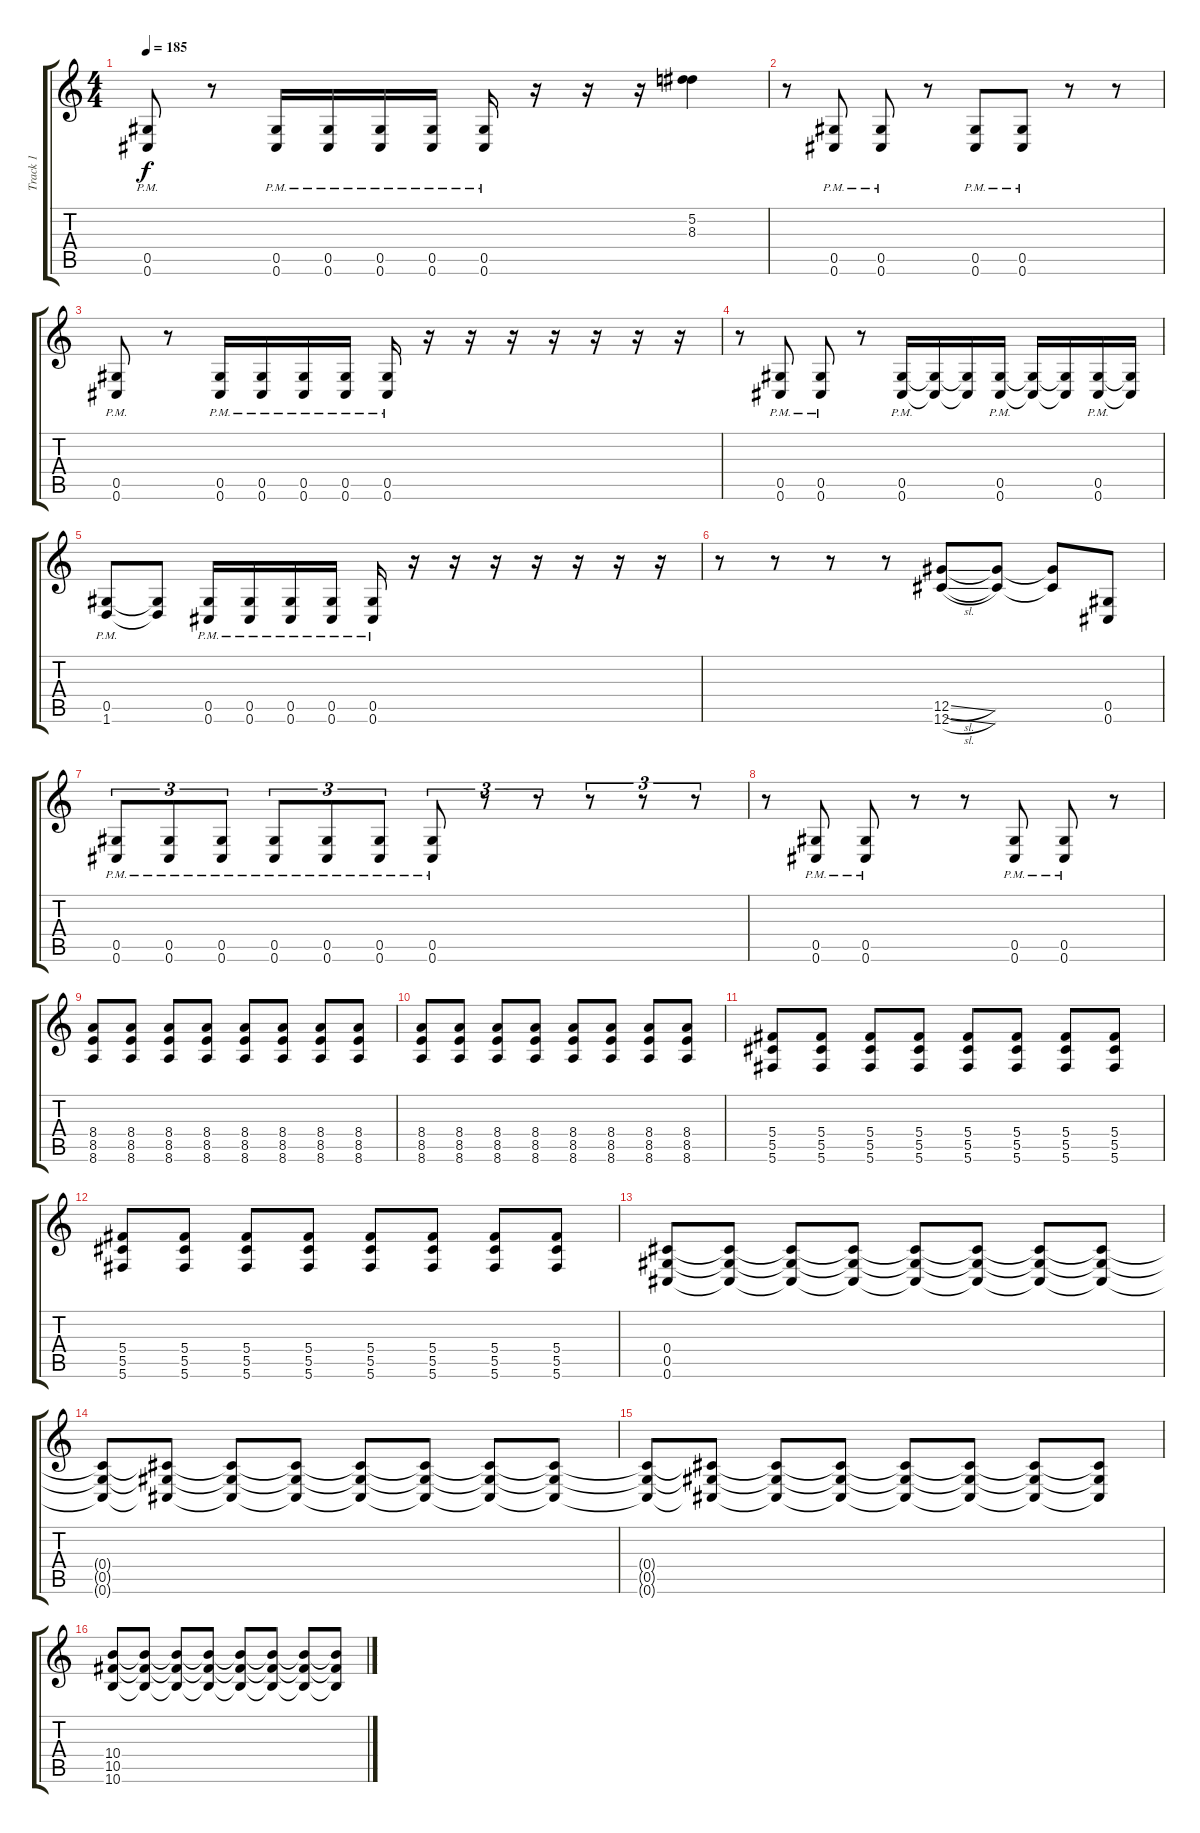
\track ("Track 1" "Track 1") {instrument distortionguitar}
\staff {score tabs}
\tuning (Eb4 Bb3 Gb3 Db3 Ab2 Db2) {hide}
\ts (4 4)
\tempo 185
\clef g2
\ks c
(0.5{pm} 0.6{pm}).8{dy f} r.8 (0.5{pm} 0.6{pm}).16 (0.5{pm} 0.6{pm}).16 (0.5{pm} 0.6{pm}).16 (0.5{pm} 0.6{pm}).16 (0.5{pm} 0.6{pm}).16 r.16 r.16 r.16 (5.2 8.3).4 |
r.8 (0.5{pm} 0.6{pm}).8 (0.5{pm} 0.6{pm}).8 r.8 (0.5{pm} 0.6{pm}).8 (0.5{pm} 0.6{pm}).8 r.8 r.8 |
(0.5{pm} 0.6{pm}).8 r.8 (0.5{pm} 0.6{pm}).16 (0.5{pm} 0.6{pm}).16 (0.5{pm} 0.6{pm}).16 (0.5{pm} 0.6{pm}).16 (0.5{pm} 0.6{pm}).16 r.16 r.16 r.16 r.16 r.16 r.16 r.16 |
r.8 (0.5{pm} 0.6{pm}).8 (0.5{pm} 0.6{pm}).8 r.8 (0.5{pm} 0.6{pm}).16 (0.5{t} 0.6{t}).16 (0.5{t} 0.6{t}).16 (0.5{pm} 0.6{pm}).16 (0.5{t} 0.6{t}).16 (0.5{t} 0.6{t}).16 (0.5{pm} 0.6{pm}).16 (0.5{t} 0.6{t}).16 |
(0.5{pm} 1.6{pm}).8 (0.5{t} 1.6{t}).8 (0.5{pm} 0.6{pm}).16 (0.5{pm} 0.6{pm}).16 (0.5{pm} 0.6{pm}).16 (0.5{pm} 0.6{pm}).16 (0.5{pm} 0.6{pm}).16 r.16 r.16 r.16 r.16 r.16 r.16 r.16 |
r.8 r.8 r.8 r.8 (12.5{sl} 12.6{sl}).8 (12.5{t} 12.6{t}).8 (12.5{t} 12.6{t}).8 (0.5 0.6).8 |
(0.5{pm} 0.6{pm}).8{tu (3 2)} (0.5{pm} 0.6{pm}).8{tu (3 2)} (0.5{pm} 0.6{pm}).8{tu (3 2)} (0.5{pm} 0.6{pm}).8{tu (3 2)} (0.5{pm} 0.6{pm}).8{tu (3 2)} (0.5{pm} 0.6{pm}).8{tu (3 2)} (0.5{pm} 0.6{pm}).8{tu (3 2)} r.8{tu (3 2)} r.8{tu (3 2)} r.8{tu (3 2)} r.8{tu (3 2)} r.8{tu (3 2)} |
r.8 (0.5{pm} 0.6{pm}).8 (0.5{pm} 0.6{pm}).8 r.8 r.8 (0.5{pm} 0.6{pm}).8 (0.5{pm} 0.6{pm}).8 r.8 |
(8.4 8.5 8.6).8 (8.4 8.5 8.6).8 (8.4 8.5 8.6).8 (8.4 8.5 8.6).8 (8.4 8.5 8.6).8 (8.4 8.5 8.6).8 (8.4 8.5 8.6).8 (8.4 8.5 8.6).8 |
(8.4 8.5 8.6).8 (8.4 8.5 8.6).8 (8.4 8.5 8.6).8 (8.4 8.5 8.6).8 (8.4 8.5 8.6).8 (8.4 8.5 8.6).8 (8.4 8.5 8.6).8 (8.4 8.5 8.6).8 |
(5.4 5.5 5.6).8 (5.4 5.5 5.6).8 (5.4 5.5 5.6).8 (5.4 5.5 5.6).8 (5.4 5.5 5.6).8 (5.4 5.5 5.6).8 (5.4 5.5 5.6).8 (5.4 5.5 5.6).8 |
(5.4 5.5 5.6).8 (5.4 5.5 5.6).8 (5.4 5.5 5.6).8 (5.4 5.5 5.6).8 (5.4 5.5 5.6).8 (5.4 5.5 5.6).8 (5.4 5.5 5.6).8 (5.4 5.5 5.6).8 |
(0.4 0.5 0.6).8{volume 7} (0.4{t} 0.5{t} 0.6{t}).8 (0.4{t} 0.5{t} 0.6{t}).8 (0.4{t} 0.5{t} 0.6{t}).8 (0.4{t} 0.5{t} 0.6{t}).8 (0.4{t} 0.5{t} 0.6{t}).8 (0.4{t} 0.5{t} 0.6{t}).8 (0.4{t} 0.5{t} 0.6{t}).8 |
(0.4{t} 0.5{t} 0.6{t}).8 (0.4{t} 0.5{t} 0.6{t}).8 (0.4{t} 0.5{t} 0.6{t}).8 (0.4{t} 0.5{t} 0.6{t}).8 (0.4{t} 0.5{t} 0.6{t}).8 (0.4{t} 0.5{t} 0.6{t}).8 (0.4{t} 0.5{t} 0.6{t}).8 (0.4{t} 0.5{t} 0.6{t}).8 |
(0.4{t} 0.5{t} 0.6{t}).8 (0.4{t} 0.5{t} 0.6{t}).8 (0.4{t} 0.5{t} 0.6{t}).8 (0.4{t} 0.5{t} 0.6{t}).8 (0.4{t} 0.5{t} 0.6{t}).8 (0.4{t} 0.5{t} 0.6{t}).8 (0.4{t} 0.5{t} 0.6{t}).8 (0.4{t} 0.5{t} 0.6{t}).8 |
(10.4 10.5 10.6).8{volume 7} (10.4{t} 10.5{t} 10.6{t}).8 (10.4{t} 10.5{t} 10.6{t}).8 (10.4{t} 10.5{t} 10.6{t}).8 (10.4{t} 10.5{t} 10.6{t}).8 (10.4{t} 10.5{t} 10.6{t}).8 (10.4{t} 10.5{t} 10.6{t}).8 (10.4{t} 10.5{t} 10.6{t}).8
